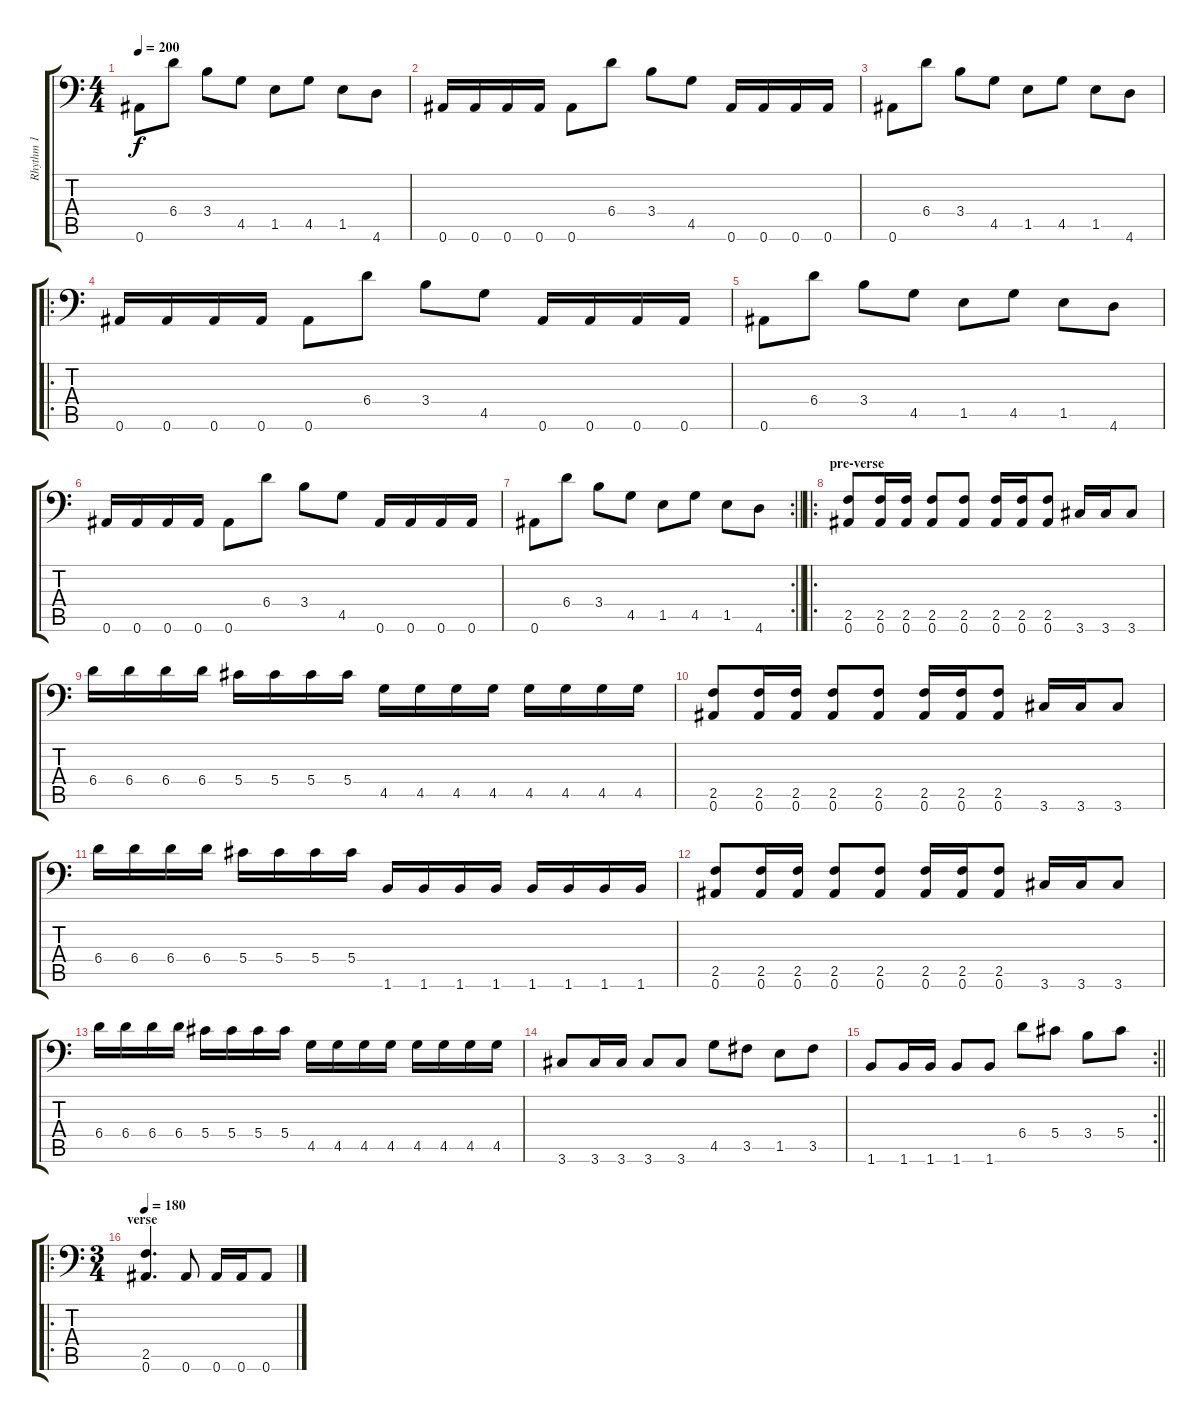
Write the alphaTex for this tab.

\track ("Rhythm 1" "Rhythm 1") {instrument distortionguitar}
\staff {score tabs}
\tuning (Bb3 F3 Db3 Ab2 Eb2 Bb1) {hide}
\ts (4 4)
\tempo 200
\clef f4
\ks c
0.6.8{dy f} 6.4.8 3.4.8 4.5.8 1.5.8 4.5.8 1.5.8 4.6.8 |
0.6.16 0.6.16 0.6.16 0.6.16 0.6.8 6.4.8 3.4.8 4.5.8 0.6.16 0.6.16 0.6.16 0.6.16 |
0.6.8 6.4.8 3.4.8 4.5.8 1.5.8 4.5.8 1.5.8 4.6.8 |
\ro
0.6.16 0.6.16 0.6.16 0.6.16 0.6.8 6.4.8 3.4.8 4.5.8 0.6.16 0.6.16 0.6.16 0.6.16 |
0.6.8 6.4.8 3.4.8 4.5.8 1.5.8 4.5.8 1.5.8 4.6.8 |
0.6.16 0.6.16 0.6.16 0.6.16 0.6.8 6.4.8 3.4.8 4.5.8 0.6.16 0.6.16 0.6.16 0.6.16 |
\rc 2
\barLineRight lightlight
0.6.8 6.4.8 3.4.8 4.5.8 1.5.8 4.5.8 1.5.8 4.6.8 |
\ro
\section ("" "pre-verse")
(2.5 0.6).8 (2.5 0.6).16 (2.5 0.6).16 (2.5 0.6).8 (2.5 0.6).8 (2.5 0.6).16 (2.5 0.6).16 (2.5 0.6).8 3.6.16 3.6.16 3.6.8 |
6.4.16 6.4.16 6.4.16 6.4.16 5.4.16 5.4.16 5.4.16 5.4.16 4.5.16 4.5.16 4.5.16 4.5.16 4.5.16 4.5.16 4.5.16 4.5.16 |
(2.5 0.6).8 (2.5 0.6).16 (2.5 0.6).16 (2.5 0.6).8 (2.5 0.6).8 (2.5 0.6).16 (2.5 0.6).16 (2.5 0.6).8 3.6.16 3.6.16 3.6.8 |
6.4.16 6.4.16 6.4.16 6.4.16 5.4.16 5.4.16 5.4.16 5.4.16 1.6.16 1.6.16 1.6.16 1.6.16 1.6.16 1.6.16 1.6.16 1.6.16 |
(2.5 0.6).8 (2.5 0.6).16 (2.5 0.6).16 (2.5 0.6).8 (2.5 0.6).8 (2.5 0.6).16 (2.5 0.6).16 (2.5 0.6).8 3.6.16 3.6.16 3.6.8 |
6.4.16 6.4.16 6.4.16 6.4.16 5.4.16 5.4.16 5.4.16 5.4.16 4.5.16 4.5.16 4.5.16 4.5.16 4.5.16 4.5.16 4.5.16 4.5.16 |
3.6.8 3.6.16 3.6.16 3.6.8 3.6.8 4.5.8 3.5.8 1.5.8 3.5.8 |
\rc 2
\barLineRight lightlight
1.6.8 1.6.16 1.6.16 1.6.8 1.6.8 6.4.8 5.4.8 3.4.8 5.4.8 |
\ro
\ts (3 4)
\section ("" "verse")
\tempo 180
(2.5 0.6).4{d} 0.6.8 0.6.16 0.6.16 0.6.8
